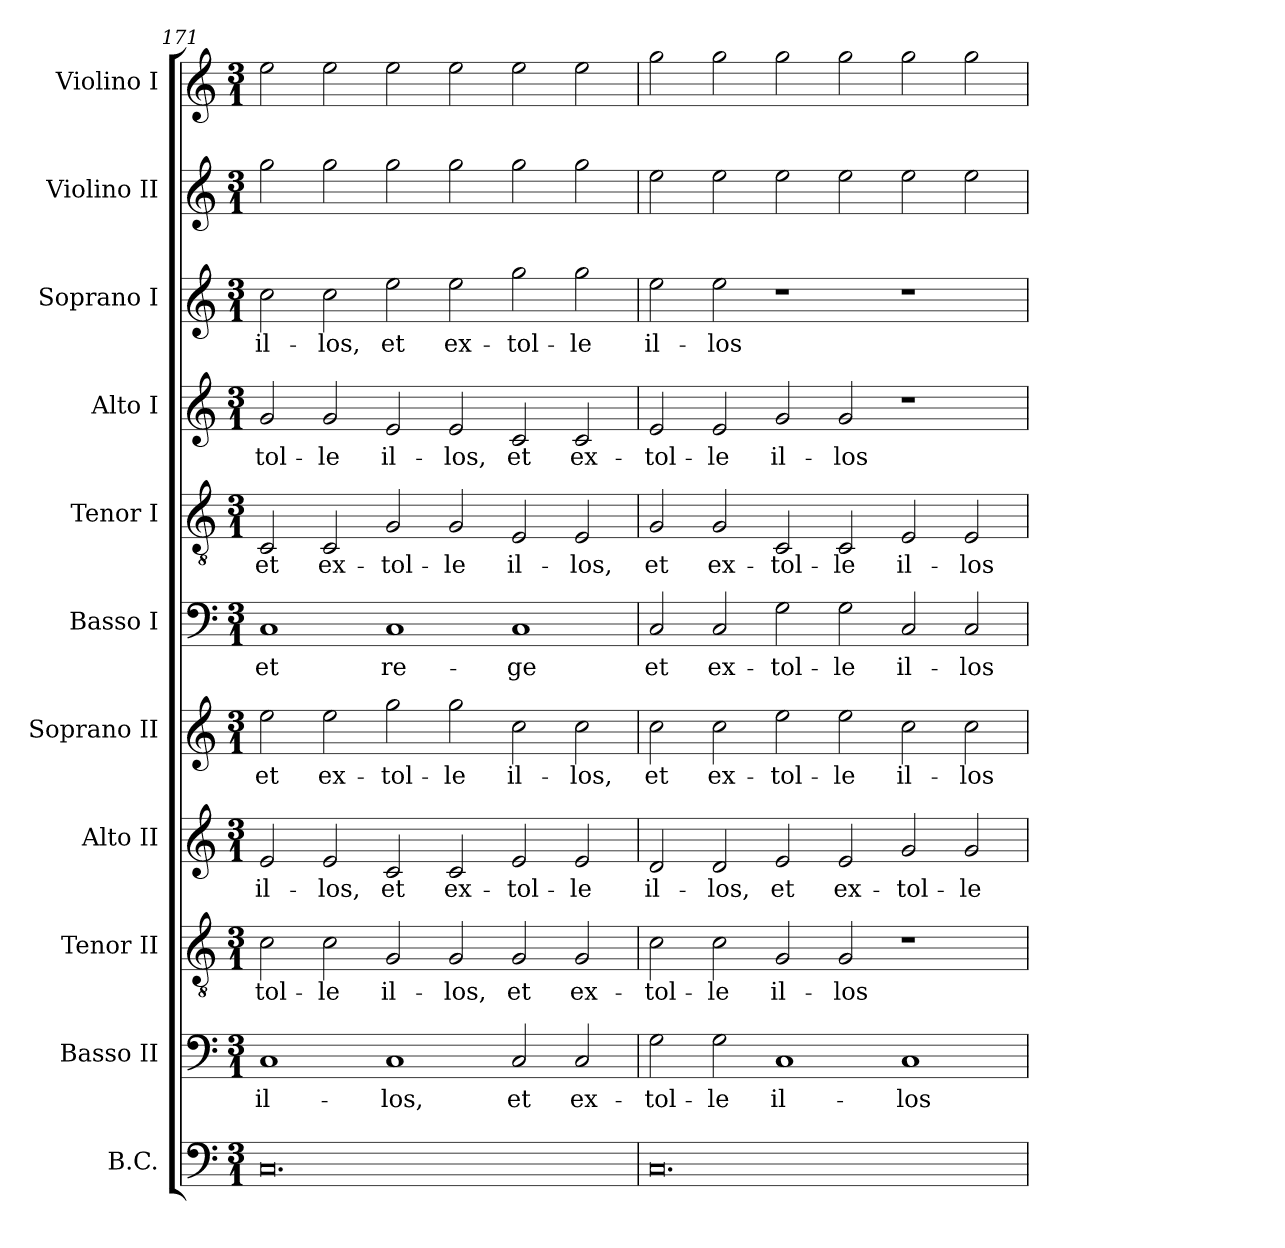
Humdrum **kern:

**kern	**kern	**text	**kern	**text	**kern	**text	**kern	**text	**kern	**text	**kern	**text	**kern	**text	**kern	**text	**kern	**kern
*part11	*part10	*part10	*part9	*part9	*part8	*part8	*part7	*part7	*part6	*part6	*part5	*part5	*part4	*part4	*part3	*part3	*part2	*part1
*staff11	*staff10	*staff10	*staff9	*staff9	*staff8	*staff8	*staff7	*staff7	*staff6	*staff6	*staff5	*staff5	*staff4	*staff4	*staff3	*staff3	*staff2	*staff1
*I"B.C.	*I"Basso II	*	*I"Tenor II	*	*I"Alto II	*	*I"Soprano II	*	*I"Basso I	*	*I"Tenor I	*	*I"Alto I	*	*I"Soprano I	*	*I"Violino II	*I"Violino I
*I'BC	*I'B 2	*	*I'T 2	*	*I'A 2	*	*I'S 2	*	*I'B 1	*	*I'T 1	*	*I'A 1	*	*I'S 1	*	*I'Vln. II	*I'Vln. I
*clefF4	*clefF4	*	*clefGv2	*	*clefG2	*	*clefG2	*	*clefF4	*	*clefGv2	*	*clefG2	*	*clefG2	*	*clefG2	*clefG2
*k[]	*k[]	*	*k[]	*	*k[]	*	*k[]	*	*k[]	*	*k[]	*	*k[]	*	*k[]	*	*k[]	*k[]
*C:	*C:	*	*C:	*	*C:	*	*C:	*	*C:	*	*C:	*	*C:	*	*C:	*	*C:	*C:
*M3/1	*M3/1	*	*M3/1	*	*M3/1	*	*M3/1	*	*M3/1	*	*M3/1	*	*M3/1	*	*M3/1	*	*M3/1	*M3/1
=171	=171	=171	=171	=171	=171	=171	=171	=171	=171	=171	=171	=171	=171	=171	=171	=171	=171	=171
!	!	!LO:LY:b	!	!	!	!	!	!	!	!	!	!	!	!	!	!	!	!
!	!	!	!	!LO:LY:b	!	!	!	!	!	!	!	!	!	!	!	!	!	!
!	!	!	!	!	!	!LO:LY:b	!	!	!	!	!	!	!	!	!	!	!	!
!	!	!	!	!	!	!	!	!LO:LY:b	!	!	!	!	!	!	!	!	!	!
!	!	!	!	!	!	!	!	!	!	!LO:LY:b	!	!	!	!	!	!	!	!
!	!	!	!	!	!	!	!	!	!	!	!	!LO:LY:b	!	!	!	!	!	!
!	!	!	!	!	!	!	!	!	!	!	!	!	!	!LO:LY:b	!	!	!	!
!	!	!	!	!	!	!	!	!	!	!	!	!	!	!	!	!LO:LY:b	!	!
0.C	1C	il-	2c\	-tol-	2e/	il-	2ee\	et	1C	et	2C/	et	2g/	-tol-	2cc\	il-	2gg\	2ee\
!	!	!	!	!LO:LY:b	!	!	!	!	!	!	!	!	!	!	!	!	!	!
!	!	!	!	!	!	!LO:LY:b	!	!	!	!	!	!	!	!	!	!	!	!
!	!	!	!	!	!	!	!	!LO:LY:b	!	!	!	!	!	!	!	!	!	!
!	!	!	!	!	!	!	!	!	!	!	!	!LO:LY:b	!	!	!	!	!	!
!	!	!	!	!	!	!	!	!	!	!	!	!	!	!LO:LY:b	!	!	!	!
!	!	!	!	!	!	!	!	!	!	!	!	!	!	!	!	!LO:LY:b	!	!
.	.	.	2c\	-le	2e/	-los,	2ee\	ex-	.	.	2C/	ex-	2g/	-le	2cc\	-los,	2gg\	2ee\
!	!	!LO:LY:b	!	!	!	!	!	!	!	!	!	!	!	!	!	!	!	!
!	!	!	!	!LO:LY:b	!	!	!	!	!	!	!	!	!	!	!	!	!	!
!	!	!	!	!	!	!LO:LY:b	!	!	!	!	!	!	!	!	!	!	!	!
!	!	!	!	!	!	!	!	!LO:LY:b	!	!	!	!	!	!	!	!	!	!
!	!	!	!	!	!	!	!	!	!	!LO:LY:b	!	!	!	!	!	!	!	!
!	!	!	!	!	!	!	!	!	!	!	!	!LO:LY:b	!	!	!	!	!	!
!	!	!	!	!	!	!	!	!	!	!	!	!	!	!LO:LY:b	!	!	!	!
!	!	!	!	!	!	!	!	!	!	!	!	!	!	!	!	!LO:LY:b	!	!
.	1C	-los,	2G/	il-	2c/	et	2gg\	-tol-	1C	re-	2G/	-tol-	2e/	il-	2ee\	et	2gg\	2ee\
!	!	!	!	!LO:LY:b	!	!	!	!	!	!	!	!	!	!	!	!	!	!
!	!	!	!	!	!	!LO:LY:b	!	!	!	!	!	!	!	!	!	!	!	!
!	!	!	!	!	!	!	!	!LO:LY:b	!	!	!	!	!	!	!	!	!	!
!	!	!	!	!	!	!	!	!	!	!	!	!LO:LY:b	!	!	!	!	!	!
!	!	!	!	!	!	!	!	!	!	!	!	!	!	!LO:LY:b	!	!	!	!
!	!	!	!	!	!	!	!	!	!	!	!	!	!	!	!	!LO:LY:b	!	!
.	.	.	2G/	-los,	2c/	ex-	2gg\	-le	.	.	2G/	-le	2e/	-los,	2ee\	ex-	2gg\	2ee\
!	!	!LO:LY:b	!	!	!	!	!	!	!	!	!	!	!	!	!	!	!	!
!	!	!	!	!LO:LY:b	!	!	!	!	!	!	!	!	!	!	!	!	!	!
!	!	!	!	!	!	!LO:LY:b	!	!	!	!	!	!	!	!	!	!	!	!
!	!	!	!	!	!	!	!	!LO:LY:b	!	!	!	!	!	!	!	!	!	!
!	!	!	!	!	!	!	!	!	!	!LO:LY:b	!	!	!	!	!	!	!	!
!	!	!	!	!	!	!	!	!	!	!	!	!LO:LY:b	!	!	!	!	!	!
!	!	!	!	!	!	!	!	!	!	!	!	!	!	!LO:LY:b	!	!	!	!
!	!	!	!	!	!	!	!	!	!	!	!	!	!	!	!	!LO:LY:b	!	!
.	2C/	et	2G/	et	2e/	-tol-	2cc\	il-	1C	-ge	2E/	il-	2c/	et	2gg\	-tol-	2gg\	2ee\
!	!	!LO:LY:b	!	!	!	!	!	!	!	!	!	!	!	!	!	!	!	!
!	!	!	!	!LO:LY:b	!	!	!	!	!	!	!	!	!	!	!	!	!	!
!	!	!	!	!	!	!LO:LY:b	!	!	!	!	!	!	!	!	!	!	!	!
!	!	!	!	!	!	!	!	!LO:LY:b	!	!	!	!	!	!	!	!	!	!
!	!	!	!	!	!	!	!	!	!	!	!	!LO:LY:b	!	!	!	!	!	!
!	!	!	!	!	!	!	!	!	!	!	!	!	!	!LO:LY:b	!	!	!	!
!	!	!	!	!	!	!	!	!	!	!	!	!	!	!	!	!LO:LY:b	!	!
.	2C/	ex-	2G/	ex-	2e/	-le	2cc\	-los,	.	.	2E/	-los,	2c/	ex-	2gg\	-le	2gg\	2ee\
=172	=172	=172	=172	=172	=172	=172	=172	=172	=172	=172	=172	=172	=172	=172	=172	=172	=172	=172
!	!	!LO:LY:b	!	!	!	!	!	!	!	!	!	!	!	!	!	!	!	!
!	!	!	!	!LO:LY:b	!	!	!	!	!	!	!	!	!	!	!	!	!	!
!	!	!	!	!	!	!LO:LY:b	!	!	!	!	!	!	!	!	!	!	!	!
!	!	!	!	!	!	!	!	!LO:LY:b	!	!	!	!	!	!	!	!	!	!
!	!	!	!	!	!	!	!	!	!	!LO:LY:b	!	!	!	!	!	!	!	!
!	!	!	!	!	!	!	!	!	!	!	!	!LO:LY:b	!	!	!	!	!	!
!	!	!	!	!	!	!	!	!	!	!	!	!	!	!LO:LY:b	!	!	!	!
!	!	!	!	!	!	!	!	!	!	!	!	!	!	!	!	!LO:LY:b	!	!
0.C	2G\	-tol-	2c\	-tol-	2d/	il-	2cc\	et	2C/	et	2G/	et	2e/	-tol-	2ee\	il-	2ee\	2gg\
!	!	!LO:LY:b	!	!	!	!	!	!	!	!	!	!	!	!	!	!	!	!
!	!	!	!	!LO:LY:b	!	!	!	!	!	!	!	!	!	!	!	!	!	!
!	!	!	!	!	!	!LO:LY:b	!	!	!	!	!	!	!	!	!	!	!	!
!	!	!	!	!	!	!	!	!LO:LY:b	!	!	!	!	!	!	!	!	!	!
!	!	!	!	!	!	!	!	!	!	!LO:LY:b	!	!	!	!	!	!	!	!
!	!	!	!	!	!	!	!	!	!	!	!	!LO:LY:b	!	!	!	!	!	!
!	!	!	!	!	!	!	!	!	!	!	!	!	!	!LO:LY:b	!	!	!	!
!	!	!	!	!	!	!	!	!	!	!	!	!	!	!	!	!LO:LY:b	!	!
.	2G\	-le	2c\	-le	2d/	-los,	2cc\	ex-	2C/	ex-	2G/	ex-	2e/	-le	2ee\	-los	2ee\	2gg\
!	!	!LO:LY:b	!	!	!	!	!	!	!	!	!	!	!	!	!	!	!	!
!	!	!	!	!LO:LY:b	!	!	!	!	!	!	!	!	!	!	!	!	!	!
!	!	!	!	!	!	!LO:LY:b	!	!	!	!	!	!	!	!	!	!	!	!
!	!	!	!	!	!	!	!	!LO:LY:b	!	!	!	!	!	!	!	!	!	!
!	!	!	!	!	!	!	!	!	!	!LO:LY:b	!	!	!	!	!	!	!	!
!	!	!	!	!	!	!	!	!	!	!	!	!LO:LY:b	!	!	!	!	!	!
!	!	!	!	!	!	!	!	!	!	!	!	!	!	!LO:LY:b	!	!	!	!
.	1C	il-	2G/	il-	2e/	et	2ee\	-tol-	2G\	-tol-	2C/	-tol-	2g/	il-	1r	.	2ee\	2gg\
!	!	!	!	!LO:LY:b	!	!	!	!	!	!	!	!	!	!	!	!	!	!
!	!	!	!	!	!	!LO:LY:b	!	!	!	!	!	!	!	!	!	!	!	!
!	!	!	!	!	!	!	!	!LO:LY:b	!	!	!	!	!	!	!	!	!	!
!	!	!	!	!	!	!	!	!	!	!LO:LY:b	!	!	!	!	!	!	!	!
!	!	!	!	!	!	!	!	!	!	!	!	!LO:LY:b	!	!	!	!	!	!
!	!	!	!	!	!	!	!	!	!	!	!	!	!	!LO:LY:b	!	!	!	!
.	.	.	2G/	-los	2e/	ex-	2ee\	-le	2G\	-le	2C/	-le	2g/	-los	.	.	2ee\	2gg\
!	!	!LO:LY:b	!	!	!	!	!	!	!	!	!	!	!	!	!	!	!	!
!	!	!	!	!	!	!LO:LY:b	!	!	!	!	!	!	!	!	!	!	!	!
!	!	!	!	!	!	!	!	!LO:LY:b	!	!	!	!	!	!	!	!	!	!
!	!	!	!	!	!	!	!	!	!	!LO:LY:b	!	!	!	!	!	!	!	!
!	!	!	!	!	!	!	!	!	!	!	!	!LO:LY:b	!	!	!	!	!	!
.	1C	-los	1r	.	2g/	-tol-	2cc\	il-	2C/	il-	2E/	il-	1r	.	1r	.	2ee\	2gg\
!	!	!	!	!	!	!LO:LY:b	!	!	!	!	!	!	!	!	!	!	!	!
!	!	!	!	!	!	!	!	!LO:LY:b	!	!	!	!	!	!	!	!	!	!
!	!	!	!	!	!	!	!	!	!	!LO:LY:b	!	!	!	!	!	!	!	!
!	!	!	!	!	!	!	!	!	!	!	!	!LO:LY:b	!	!	!	!	!	!
.	.	.	.	.	2g/	-le	2cc\	-los	2C/	-los	2E/	-los	.	.	.	.	2ee\	2gg\
=	=	=	=	=	=	=	=	=	=	=	=	=	=	=	=	=	=	=
*-	*-	*-	*-	*-	*-	*-	*-	*-	*-	*-	*-	*-	*-	*-	*-	*-	*-	*-
